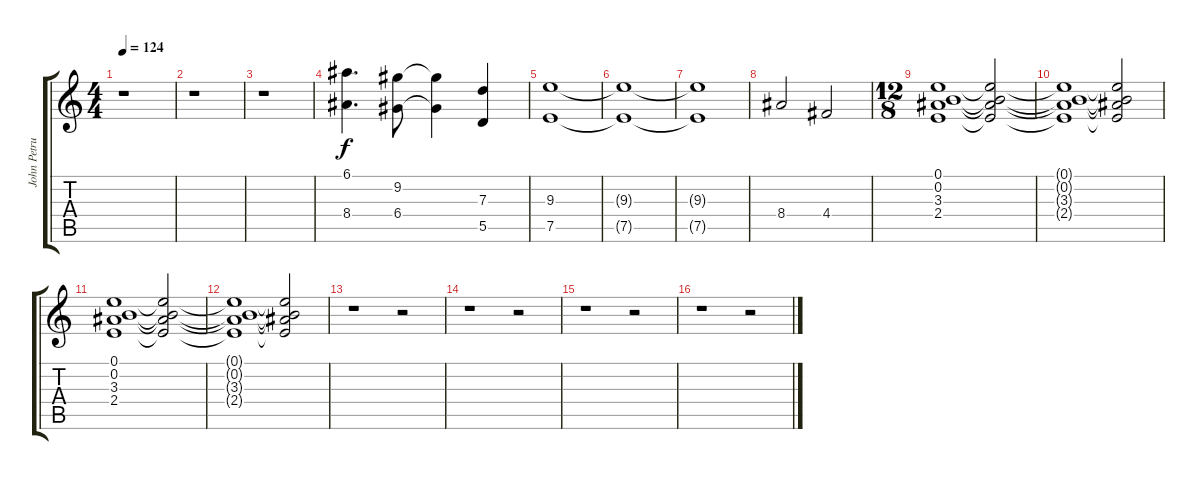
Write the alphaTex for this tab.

\track ("John Petrucci Guitar 1" "John Petru") {instrument acousticguitarsteel}
\staff {score tabs}
\tuning (E4 B3 G3 D3 A2 E2) {hide}
\ts (4 4)
\tempo 124
\clef g2
\ks c
r.1{dy f instrument acousticguitarsteel} |
r.1 |
r.1 |
(6.1 8.4).4{d} (9.2 6.4).8 (9.2{t} 6.4{t}).4 (7.3 5.5).4 |
(9.3 7.5).1 |
(9.3{t} 7.5{t}).1 |
(9.3{t} 7.5{t}).1 |
8.4.2 4.4.2 |
\ts (12 8)
(0.1 0.2 3.3 2.4).1 (0.1{t} 0.2{t} 3.3{t} 2.4{t}).2 |
(0.1{t} 0.2{t} 3.3{t} 2.4{t}).1 (0.1{t} 0.2{t} 3.3{t} 2.4{t}).2 |
(0.1 0.2 3.3 2.4).1 (0.1{t} 0.2{t} 3.3{t} 2.4{t}).2 |
(0.1{t} 0.2{t} 3.3{t} 2.4{t}).1 (0.1{t} 0.2{t} 3.3{t} 2.4{t}).2 |
r.1 r.2 |
r.1 r.2 |
r.1 r.2 |
r.1 r.2
